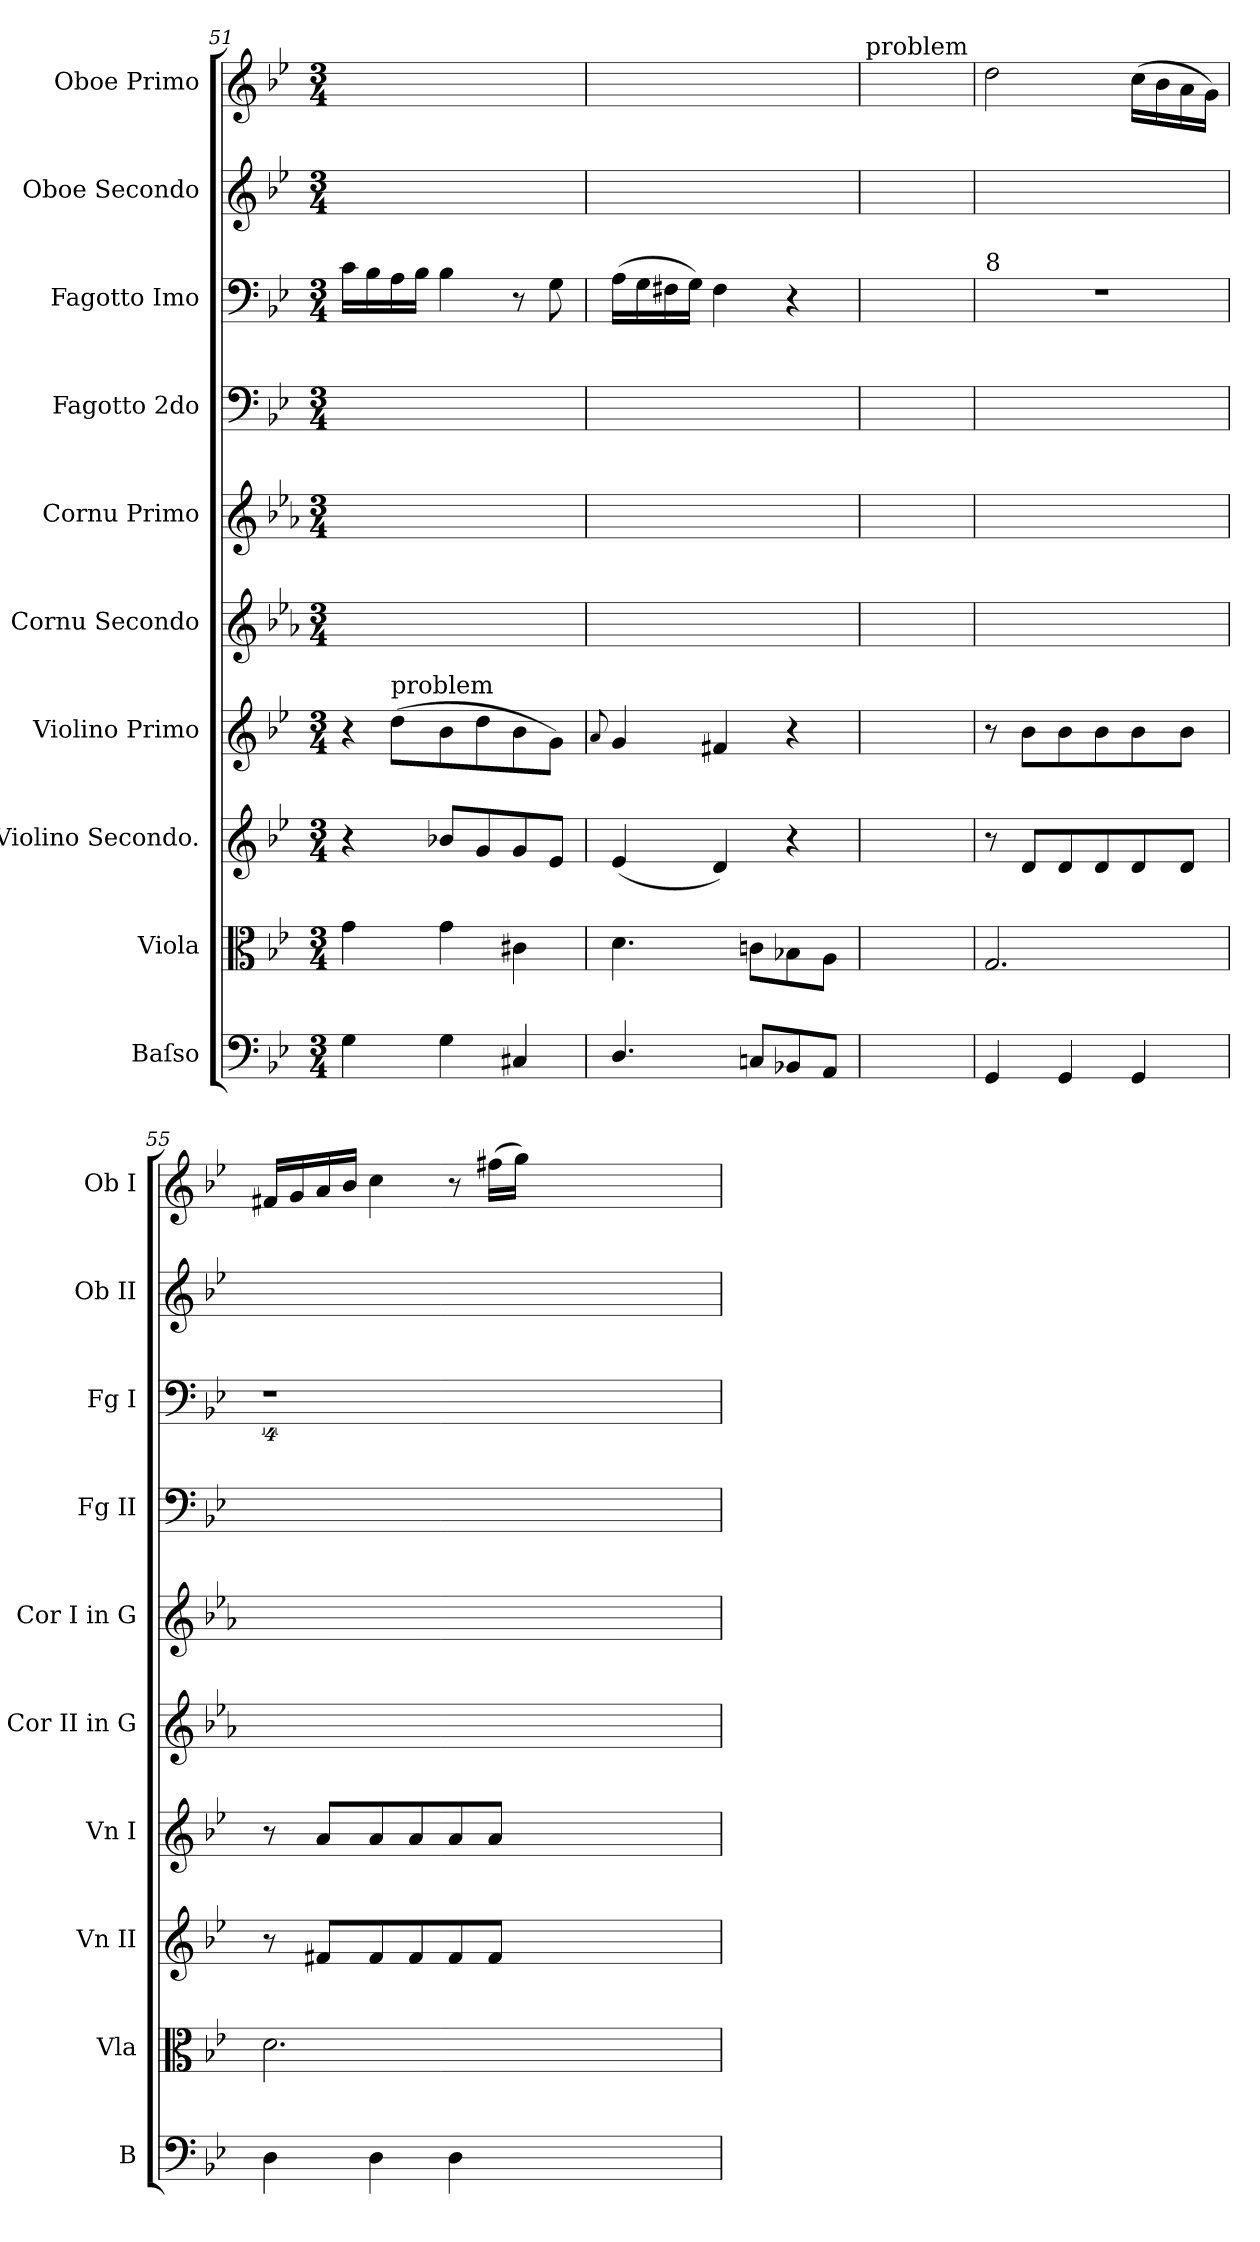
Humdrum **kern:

**kern	**kern	**kern	**kern	**kern	**kern	**kern	**kern	**kern	**kern
*part10	*part9	*part8	*part7	*part6	*part5	*part4	*part3	*part2	*part1
*staff10	*staff9	*staff8	*staff7	*staff6	*staff5	*staff4	*staff3	*staff2	*staff1
*I"Baſso	*I"Viola	*I"Violino Secondo.	*I"Violino Primo	*I"Cornu Secondo	*I"Cornu Primo	*I"Fagotto 2do	*I"Fagotto Imo	*I"Oboe Secondo	*I"Oboe Primo
*I'B	*I'Vla	*I'Vn II	*I'Vn I	*I'Cor II in G	*I'Cor I in G	*I'Fg II	*I'Fg I	*I'Ob II	*I'Ob I
*clefF4	*clefC3	*clefG2	*clefG2	*clefG2	*clefG2	*clefF4	*clefF4	*clefG2	*clefG2
*	*	*	*	*ITrd3c5	*ITrd3c5	*	*	*	*
*k[b-e-]	*k[b-e-]	*k[b-e-]	*k[b-e-]	*k[b-e-]	*k[b-e-]	*k[b-e-]	*k[b-e-]	*k[b-e-]	*k[b-e-]
*B-:	*B-:	*B-:	*B-:	*	*	*B-:	*B-:	*B-:	*B-:
*M3/4	*M3/4	*M3/4	*M3/4	*M3/4	*M3/4	*M3/4	*M3/4	*M3/4	*M3/4
=51	=51	=51	=51	=51	=51	=51	=51	=51	=51
!	!	!	!LO:N:vis=4	!	!	!	!	!	!
4G\	4g\	4r	8r	2.ryy	2.ryy	2.ryy	16c\LL	2.ryy	2.ryy
.	.	.	.	.	.	.	16B-\	.	.
!	!	!	!LO:TX:a:t=problem	!	!	!	!	!	!
.	.	.	(8dd\L	.	.	.	16A\	.	.
.	.	.	.	.	.	.	16B-\JJ	.	.
4G\	4g\	8b-X/L	8b-\	.	.	.	4B-\	.	.
.	.	8g/	8dd\	.	.	.	.	.	.
4C#X/	4c#X\	8g/	8b-\	.	.	.	8r	.	.
.	.	8e-/J	8g\J)	.	.	.	8G\	.	.
=52	=52	=52	=52	=52	=52	=52	=52	=52	=52
.	.	.	8qqa/	.	.	.	.	.	.
4.D/	4.d\	(4e-/	4g/	2.ryy	2.ryy	2.ryy	(16A\LL	2.ryy	2.ryy
.	.	.	.	.	.	.	16G\	.	.
.	.	.	.	.	.	.	16F#X\	.	.
.	.	.	.	.	.	.	16G\JJ)	.	.
.	.	4d/)	4f#X/	.	.	.	4F#\	.	.
8Cn/L	8cn\L	.	.	.	.	.	.	.	.
8BB-X/	8B-X\	4r	4r	.	.	.	4r	.	.
8AA/J	8A\J	.	.	.	.	.	.	.	.
=53	=53	=53	=53	=53	=53	=53	=53	=53	=53
!	!	!	!	!	!	!	!	!	!LO:TX:a:t=problem
2.ryy	2.ryy	2.ryy	2.ryy	2.ryy	2.ryy	2.ryy	2.ryy	2.ryy	2.ryy
=54	=54	=54	=54	=54	=54	=54	=54	=54	=54
!	!	!	!	!	!	!	!LO:TX:a:t=8	!	!
4GG/	2.G/	8r	8r	2.ryy	2.ryy	2.ryy	2.r	2.ryy	2dd\
.	.	8d/L	8b-\L	.	.	.	.	.	.
4GG/	.	8d/	8b-\	.	.	.	.	.	.
.	.	8d/	8b-\	.	.	.	.	.	.
4GG/	.	8d/	8b-\	.	.	.	.	.	(16cc\LL
.	.	.	.	.	.	.	.	.	16b-\
.	.	8d/J	8b-\J	.	.	.	.	.	16a\
.	.	.	.	.	.	.	.	.	16g\JJ)
=55	=55	=55	=55	=55	=55	=55	=55	=55	=55
4D\	2.d\	8r	8r	2.ryy	2.ryy	2.ryy	4%9r	2.ryy	16f#X/LL
.	.	.	.	.	.	.	.	.	16g/
.	.	8f#X/L	8a/L	.	.	.	.	.	16a/
.	.	.	.	.	.	.	.	.	16b-/JJ
4D\	.	8f#/	8a/	.	.	.	.	.	4cc\
.	.	8f#/	8a/	.	.	.	.	.	.
4D\	.	8f#/	8a/	.	.	.	.	.	8r
.	.	8f#/J	8a/J	.	.	.	.	.	(16ff#X\LL
.	.	.	.	.	.	.	.	.	16gg\JJ)
1.ryy	1.ryy	1.ryy	1.ryy	1.ryy	1.ryy	1.ryy	.	1.ryy	1.ryy
=	=	=	=	=	=	=	=	=	=
*-	*-	*-	*-	*-	*-	*-	*-	*-	*-
